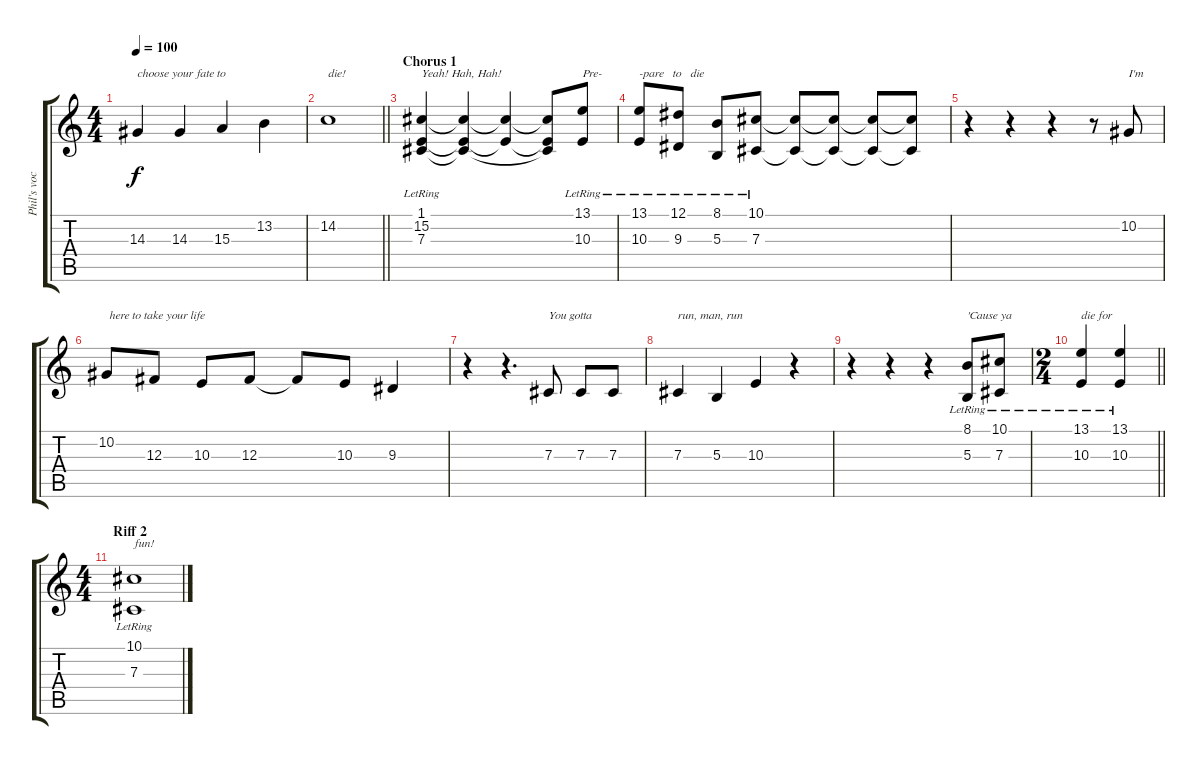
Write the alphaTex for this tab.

\track ("Phil's vocal" "Phil's voc") {instrument fx5brightness}
\staff {score tabs}
\tuning (Eb4 Bb3 Gb3 Db3 Ab2 Eb2) {hide}
\ts (4 4)
\tempo 100
\clef g2
\ks c
14.3.4{txt "choose your fate to" dy f} 14.3.4 15.3.4 13.2.4 |
\barLineRight lightlight
14.2.1{txt "die!"} |
\section ("" "Chorus 1")
(1.1{lr} 15.2 7.3).4{txt "Yeah! Hah, Hah!"} (1.1{t} 15.2{t} 7.3{t}).4 (1.1{t} 15.2{t}).4 (1.1{t} 15.2{t} 7.3{t}).8 (13.1{lr} 10.3).8{txt "Pre-"} |
(13.1{lr} 10.3).8{txt "-pare   to   die"} (12.1{lr} 9.3).8 (8.1{lr} 5.3).8 (10.1{lr} 7.3).8 (10.1{t} 7.3{t}).8 (10.1{t} 7.3{t}).8 (10.1{t} 7.3{t}).8 (10.1{t} 7.3{t}).8 |
r.4 r.4 r.4 r.8 10.2.8{txt "I'm"} |
10.2.8{txt " here to take your life"} 12.3.8 10.3.8 12.3.8 12.3{t}.8 10.3.8 9.3.4 |
r.4 r.4{d} 7.3.8{txt "You gotta"} 7.3.8 7.3.8 |
7.3.4{txt "run, man, run"} 5.3.4 10.3.4 r.4 |
r.4 r.4 r.4 (8.1{lr} 5.3).8{txt "'Cause ya"} (10.1{lr} 7.3).8 |
\ts (2 4)
\barLineRight lightlight
(13.1{lr} 10.3).4{txt "die for"} (13.1{lr} 10.3).4 |
\ts (4 4)
\section ("" "Riff 2")
(10.1{lr} 7.3).1{txt "fun!"}
